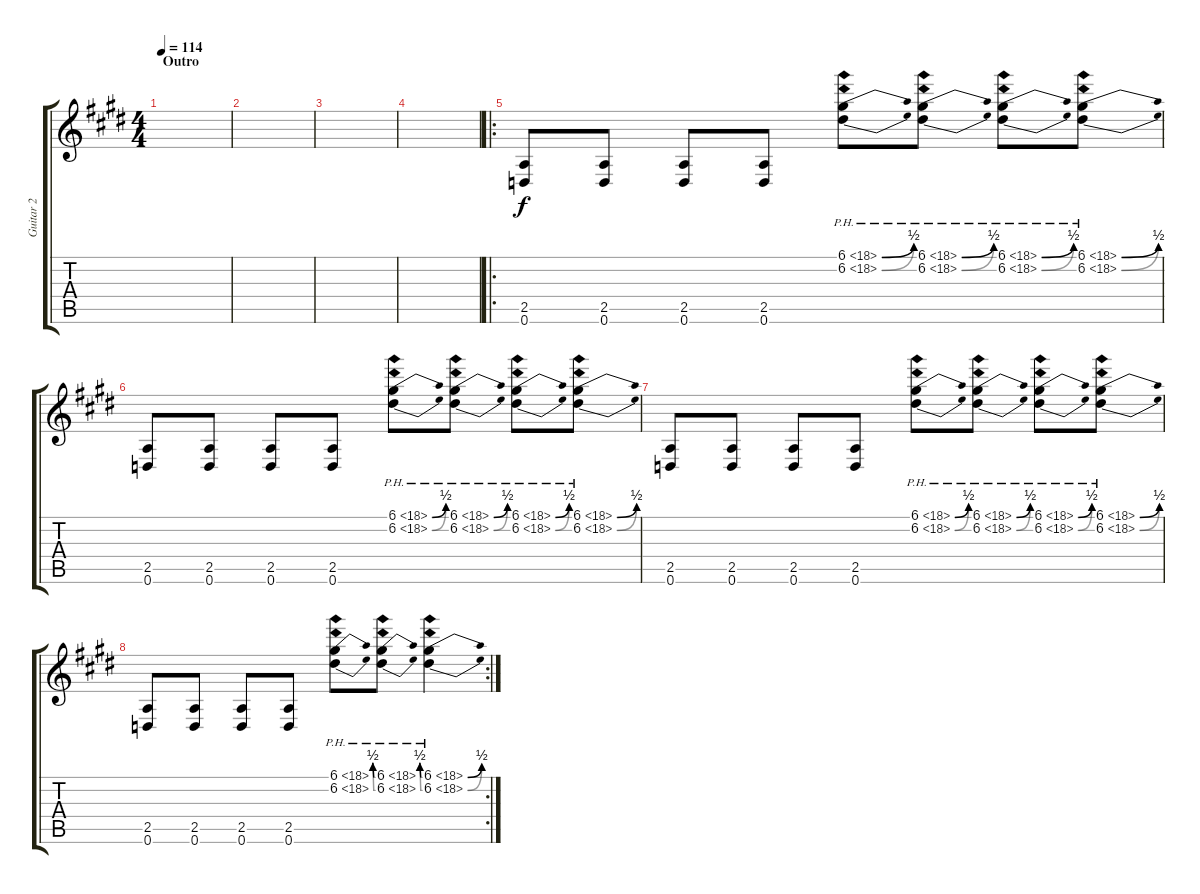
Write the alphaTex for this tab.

\track ("Guitar 2" "Guitar 2") {instrument distortionguitar}
\staff {score tabs}
\tuning (D4 A3 F3 C3 G2 D2) {hide}
\ts (4 4)
\section ("" "Outro")
\tempo 114
\clef g2
\ks c#minor
|
|
|
|
\ro
(2.5 0.6).8 (2.5 0.6).8 (2.5 0.6).8 (2.5 0.6).8 (6.1{be (bend 0 0 60 2) ph 12} 6.2{be (bend 0 0 60 2) ph 12}).8 (6.1{be (bend 0 0 60 2) ph 12} 6.2{be (bend 0 0 60 2) ph 12}).8 (6.1{be (bend 0 0 60 2) ph 12} 6.2{be (bend 0 0 60 2) ph 12}).8 (6.1{be (bend 0 0 60 2) ph 12} 6.2{be (bend 0 0 60 2) ph 12}).8 |
(2.5 0.6).8 (2.5 0.6).8 (2.5 0.6).8 (2.5 0.6).8 (6.1{be (bend 0 0 60 2) ph 12} 6.2{be (bend 0 0 60 2) ph 12}).8 (6.1{be (bend 0 0 60 2) ph 12} 6.2{be (bend 0 0 60 2) ph 12}).8 (6.1{be (bend 0 0 60 2) ph 12} 6.2{be (bend 0 0 60 2) ph 12}).8 (6.1{be (bend 0 0 60 2) ph 12} 6.2{be (bend 0 0 60 2) ph 12}).8 |
(2.5 0.6).8 (2.5 0.6).8 (2.5 0.6).8 (2.5 0.6).8 (6.1{be (bend 0 0 60 2) ph 12} 6.2{be (bend 0 0 60 2) ph 12}).8 (6.1{be (bend 0 0 60 2) ph 12} 6.2{be (bend 0 0 60 2) ph 12}).8 (6.1{be (bend 0 0 60 2) ph 12} 6.2{be (bend 0 0 60 2) ph 12}).8 (6.1{be (bend 0 0 60 2) ph 12} 6.2{be (bend 0 0 60 2) ph 12}).8 |
\rc 2
(2.5 0.6).8 (2.5 0.6).8 (2.5 0.6).8 (2.5 0.6).8 (6.1{be (bend 0 0 60 2) ph 12} 6.2{be (bend 0 0 60 2) ph 12}).8 (6.1{be (bend 0 0 60 2) ph 12} 6.2{be (bend 0 0 60 2) ph 12}).8 (6.1{be (bend 0 0 60 2) ph 12} 6.2{be (bend 0 0 60 2) ph 12}).4
